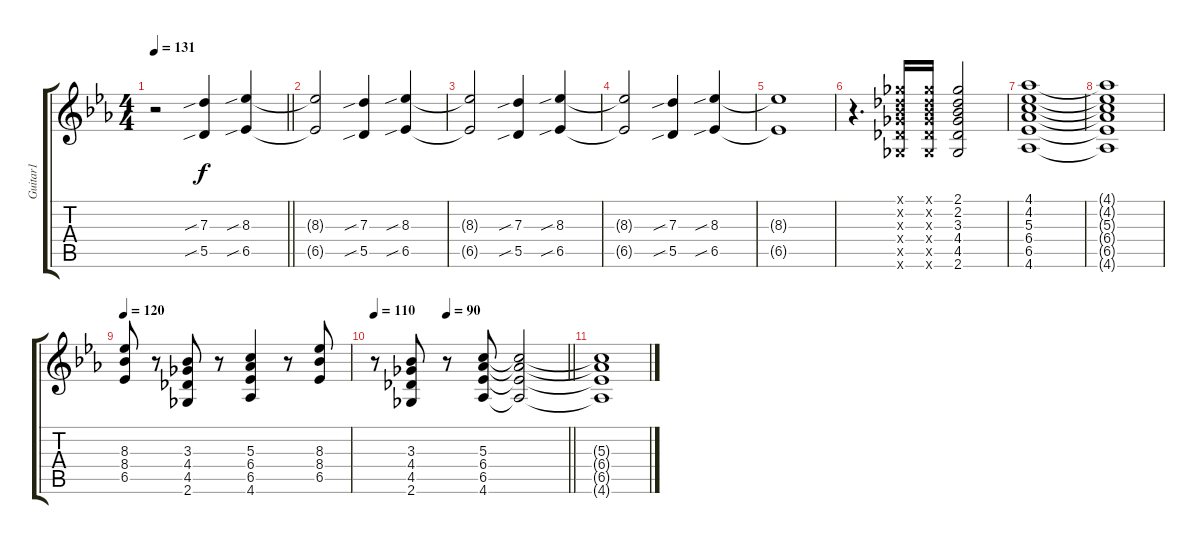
\track ("Guitar1" "Guitar1") {instrument overdrivenguitar}
\staff {score tabs}
\tuning (E4 B3 G3 D3 A2 E2) {hide}
\ts (4 4)
\tempo 131
\clef g2
\barLineRight lightlight
\ks eb
r.2{dy f} (7.3{sib} 5.5{sib}).4 (8.3{sib} 6.5{sib}).4 |
(8.3{t} 6.5{t}).2 (7.3{sib} 5.5{sib}).4 (8.3{sib} 6.5{sib}).4 |
(8.3{t} 6.5{t}).2 (7.3{sib} 5.5{sib}).4 (8.3{sib} 6.5{sib}).4 |
(8.3{t} 6.5{t}).2 (7.3{sib} 5.5{sib}).4 (8.3{sib} 6.5{sib}).4 |
(8.3{t} 6.5{t}).1 |
r.4{d} (2.1{x} 2.2{x} 3.3{x} 4.4{x} 4.5{x} 2.6{x}).16 (2.1{x} 2.2{x} 3.3{x} 4.4{x} 4.5{x} 2.6{x}).16 (2.1 2.2 3.3 4.4 4.5 2.6).2 |
(4.1 4.2 5.3 6.4 6.5 4.6).1 |
(4.1{t} 4.2{t} 5.3{t} 6.4{t} 6.5{t} 4.6{t}).1 |
\tempo 120
(8.3 8.4 6.5).8 r.8 (3.3 4.4 4.5 2.6).8 r.8 (5.3 6.4 6.5 4.6).4 r.8 (8.3 8.4 6.5).8 |
\tempo 110
\tempo (90 0.375)
\barLineRight lightlight
r.8 (3.3 4.4 4.5 2.6).8 r.8 (5.3 6.4 6.5 4.6).8 (5.3{t} 6.4{t} 6.5{t} 4.6{t}).2 |
(5.3{t} 6.4{t} 6.5{t} 4.6{t}).1
